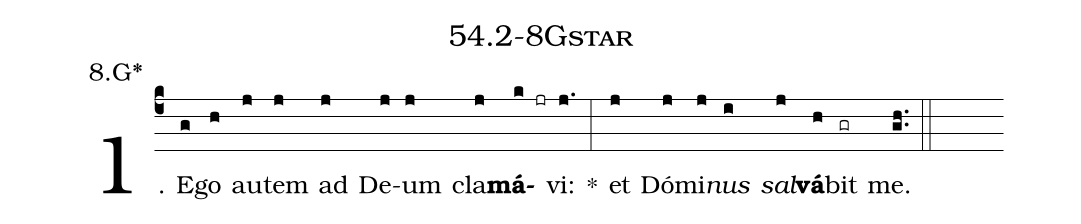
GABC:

name: 54.2-8Gstar;
annotation: 8.G*;
%%
(c4)1. E(g)go(h) au(j)tem(j) ad(j) De(j)um(j) cla(j)<b>má</b>(k jr)vi:(j.) *(:) et(j) Dó(j)mi(j)<i>nus</i>(i) <i>sal</i>(j)<b>vá</b>(h)bit(gr) me.(gh..) (::)


%E(j) u(j) o(i) u(j) a(h) e.(gh..) (::)
